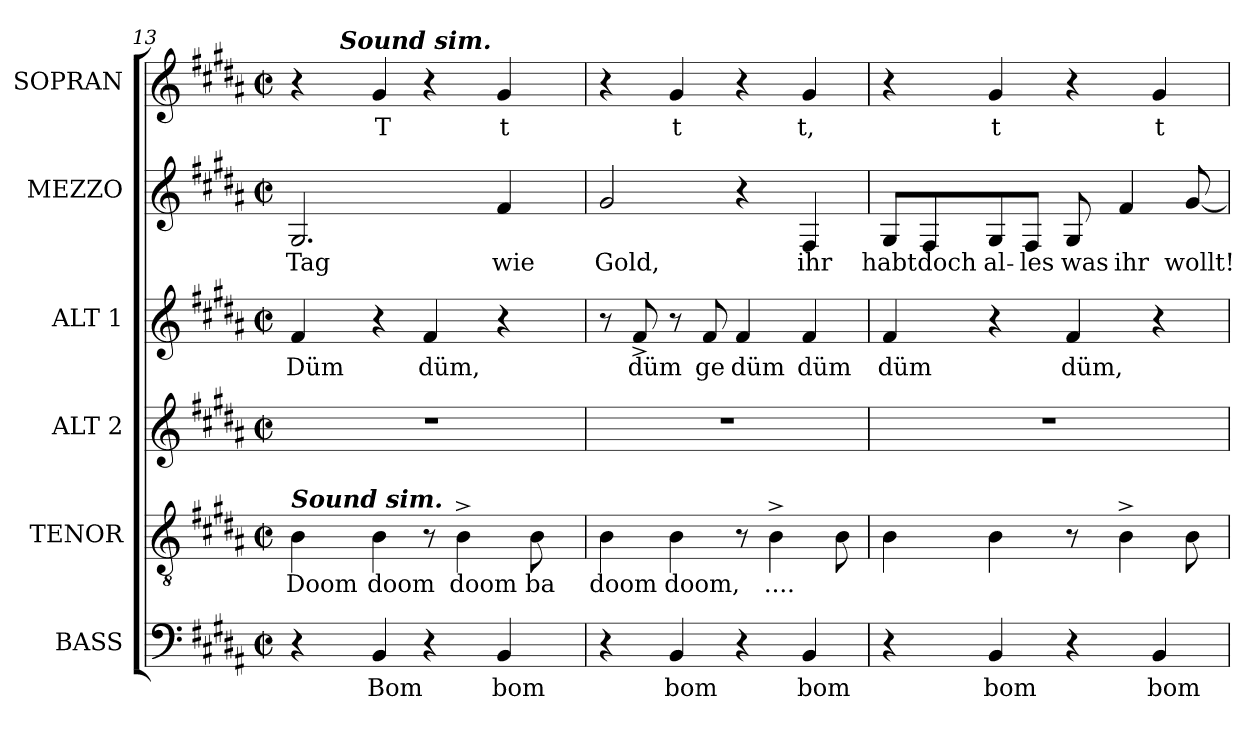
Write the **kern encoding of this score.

**kern	**text	**kern	**text	**kern	**kern	**text	**kern	**text	**kern	**text
*part6	*part6	*part5	*part5	*part4	*part3	*part3	*part2	*part2	*part1	*part1
*staff6	*staff6	*staff5	*staff5	*staff4	*staff3	*staff3	*staff2	*staff2	*staff1	*staff1
*I"BASS	*	*I"TENOR	*	*I"ALT 2	*I"ALT 1	*	*I"MEZZO	*	*I"SOPRAN	*
*I'B	*	*I'T	*	*I'A2	*I'A1	*	*	*	*I'S	*
!!LO:PB:g=z
*clefF4	*	*clefGv2	*	*clefG2	*clefG2	*	*clefG2	*	*clefG2	*
*	*	*ITrd7c12	*	*	*	*	*	*	*	*
*k[f#c#g#d#a#]	*	*k[f#c#g#d#a#]	*	*k[f#c#g#d#a#]	*k[f#c#g#d#a#]	*	*k[f#c#g#d#a#]	*	*k[f#c#g#d#a#]	*
*B:	*	*B:	*	*B:	*B:	*	*B:	*	*B:	*
*M2/2	*	*M2/2	*	*M2/2	*M2/2	*	*M2/2	*	*M2/2	*
*met(c|)	*	*met(c|)	*	*met(c|)	*met(c|)	*	*met(c|)	*	*met(c|)	*
=13	=13	=13	=13	=13	=13	=13	=13	=13	=13	=13
!	!	!	!LO:LY:b:color=#000000	!	!	!	!	!	!	!
!	!	!	!	!	!	!LO:LY:b:color=#000000	!	!	!	!
!	!	!	!	!	!	!	!	!	!LO:TX:a:B:cj:t=A2	!
!	!	!LO:TX:a:Bi:t=Sound sim.	!	!	!	!	!	!	!	!
!	!	!	!	!	!	!	!	!LO:LY:b:color=#000000	!	!
*	*	*	*	*	*	*	*	*	*^	*
4r	.	4BBi\	Doom	1r	4f#i/	Düm	2.G#i/	Tag	4r	8ryy	.
.	.	.	.	.	.	.	.	.	.	64ryy	.
.	.	.	.	.	.	.	.	.	.	512ryy	.
!	!	!	!	!	!	!	!	!	!	!LO:TX:a:Bi:t=Sound sim.	!
.	.	.	.	.	.	.	.	.	.	2ryy	.
!	!LO:LY:b:color=#000000	!	!	!	!	!	!	!	!	!	!
!	!	!	!LO:LY:b:color=#000000	!	!	!	!	!	!	!	!
!	!	!	!	!	!	!	!	!	!	!	!LO:LY:b:color=#000000
4BBi/	Bom	4BBi\	doom	.	4r	.	.	.	4g#i/	.	T
!	!	!	!	!	!	!LO:LY:b:color=#000000	!	!	!	!	!
4r	.	8r	.	.	4f#i/	düm,	.	.	4r	.	.
!	!	!	!LO:LY:b:color=#000000	!	!	!	!	!	!	!	!
.	.	4BB^i\	doom	.	.	.	.	.	.	.	.
.	.	.	.	.	.	.	.	.	.	4ryy	.
!	!LO:LY:b:color=#000000	!	!	!	!	!	!	!	!	!	!
!	!	!	!	!	!	!	!	!LO:LY:b:color=#000000	!	!	!
!	!	!	!	!	!	!	!	!	!	!	!LO:LY:b:color=#000000
4BBi/	bom	.	.	.	4r	.	4f#i/	wie	4g#i/	.	t
!	!	!	!LO:LY:b:color=#000000	!	!	!	!	!	!	!	!
.	.	8BBi\	ba	.	.	.	.	.	.	.	.
.	.	.	.	.	.	.	.	.	.	16ryy	.
.	.	.	.	.	.	.	.	.	.	32ryy	.
.	.	.	.	.	.	.	.	.	.	128..ryy	.
*	*	*	*	*	*	*	*	*	*v	*v	*
=14	=14	=14	=14	=14	=14	=14	=14	=14	=14	=14
*	*	*	*	*	*	*	*	*	*^	*
!	!	!	!LO:LY:b:color=#000000	!	!	!	!	!	!	!	!
*	*	*	*	*	*	*	*	*	*v	*v	*
*	*	*	*	*	*	*	*	*	*^	*
!	!	!	!	!	!	!	!	!LO:LY:b:color=#000000	!	!	!
*	*	*	*	*	*	*	*	*	*v	*v	*
4r	.	4BBi\	doom	1r	8r	.	2g#i/	Gold,	4r	.
!	!	!	!	!	!	!LO:LY:b:color=#000000	!	!	!	!
.	.	.	.	.	8f#^i/	düm	.	.	.	.
!	!LO:LY:b:color=#000000	!	!	!	!	!	!	!	!	!
!	!	!	!LO:LY:b:color=#000000	!	!	!	!	!	!	!
!	!	!	!	!	!	!	!	!	!	!LO:LY:b:color=#000000
4BBi/	bom	4BBi\	doom,	.	8r	.	.	.	4g#i/	t
!	!	!	!	!	!	!LO:LY:b:color=#000000	!	!	!	!
.	.	.	.	.	8f#i/	ge	.	.	.	.
!	!	!	!	!	!	!LO:LY:b:color=#000000	!	!	!	!
4r	.	8r	.	.	4f#i/	düm	4r	.	4r	.
!	!	!	!LO:LY:b:color=#000000	!	!	!	!	!	!	!
.	.	4BB^i\	....	.	.	.	.	.	.	.
!	!LO:LY:b:color=#000000	!	!	!	!	!	!	!	!	!
!	!	!	!	!	!	!LO:LY:b:color=#000000	!	!	!	!
!	!	!	!	!	!	!	!	!LO:LY:b:color=#000000	!	!
!	!	!	!	!	!	!	!	!	!	!LO:LY:b:color=#000000
4BBi/	bom	.	.	.	4f#i/	düm	4F#i/	ihr	4g#i/	t,
.	.	8BBi\	.	.	.	.	.	.	.	.
=15	=15	=15	=15	=15	=15	=15	=15	=15	=15	=15
!	!	!	!	!	!	!LO:LY:b:color=#000000	!	!	!	!
!	!	!	!	!	!	!	!	!LO:LY:b:color=#000000	!	!
4r	.	4BBi\	.	1r	4f#i/	düm	8G#i/L	habt	4r	.
!	!	!	!	!	!	!	!	!LO:LY:b:color=#000000	!	!
.	.	.	.	.	.	.	8F#i/	doch	.	.
!	!LO:LY:b:color=#000000	!	!	!	!	!	!	!	!	!
!	!	!	!	!	!	!	!	!LO:LY:b:color=#000000	!	!
!	!	!	!	!	!	!	!	!	!	!LO:LY:b:color=#000000
4BBi/	bom	4BBi\	.	.	4r	.	8G#i/	al-	4g#i/	t
!	!	!	!	!	!	!	!	!LO:LY:b:color=#000000	!	!
.	.	.	.	.	.	.	8F#i/J	-les	.	.
!	!	!	!	!	!	!LO:LY:b:color=#000000	!	!	!	!
!	!	!	!	!	!	!	!	!LO:LY:b:color=#000000	!	!
4r	.	8r	.	.	4f#i/	düm,	8G#i/	was	4r	.
!	!	!	!	!	!	!	!	!LO:LY:b:color=#000000	!	!
.	.	4BB^i\	.	.	.	.	4f#i/	ihr	.	.
!	!LO:LY:b:color=#000000	!	!	!	!	!	!	!	!	!
!	!	!	!	!	!	!	!	!	!	!LO:LY:b:color=#000000
4BBi/	bom	.	.	.	4r	.	.	.	4g#i/	t
!	!	!	!	!	!	!	!	!LO:LY:b:color=#000000	!	!
.	.	8BBi\	.	.	.	.	[<8g#i/	wollt!	.	.
=	=	=	=	=	=	=	=	=	=	=
*-	*-	*-	*-	*-	*-	*-	*-	*-	*-	*-
